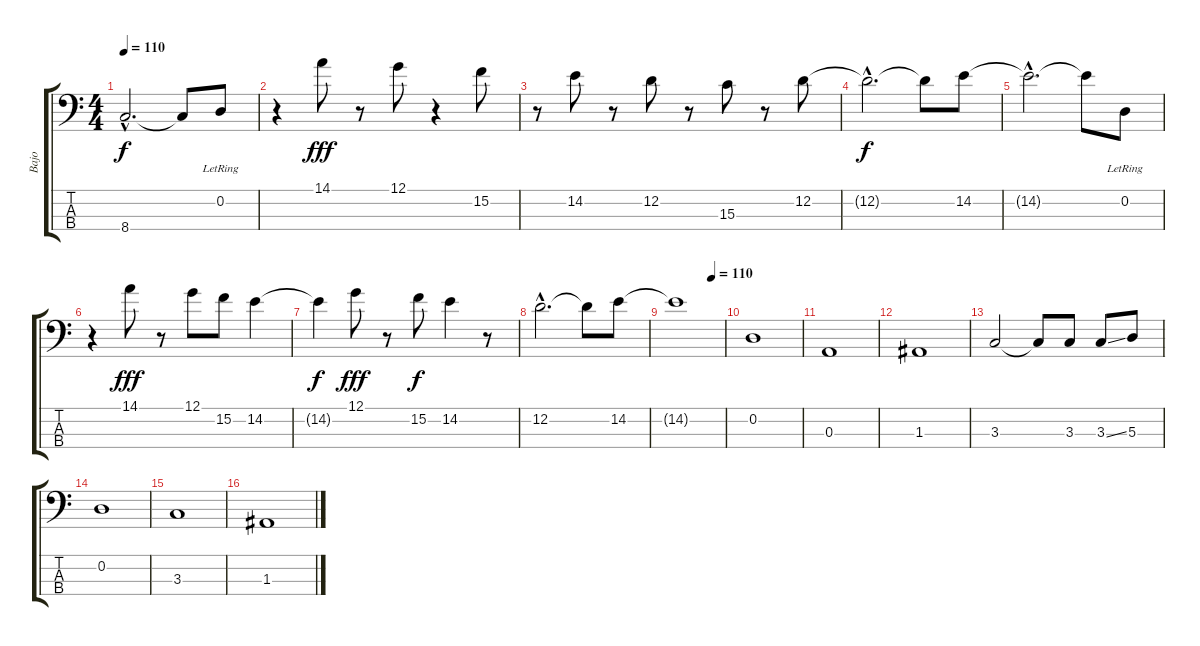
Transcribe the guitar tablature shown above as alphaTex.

\track ("Bajo" "Bajo") {instrument electricbassfinger}
\staff {score tabs}
\tuning (G2 D2 A1 E1) {hide}
\ts (4 4)
\tempo 110
\clef f4
\ks c
8.4{hac t}.2{d dy f} 8.4{t}.8 0.2{lr}.8 |
r.4 14.1.8{dy fff} r.8 12.1.8 r.4 15.2.8 |
r.8 14.2.8 r.8 12.2.8 r.8 15.3.8 r.8 12.2.8 |
12.2{hac t}.2{d dy f} 12.2{t}.8 14.2.8 |
14.2{hac t}.2{d} 14.2{t}.8 0.2{lr}.8 |
r.4 14.1.8{dy fff} r.8 12.1.8 15.2.8 14.2.4 |
14.2{t}.4{dy f} 12.1.8{dy fff} r.8 15.2.8{dy f} 14.2.4 r.8 |
12.2{hac}.2{d} 12.2{t}.8 14.2.8 |
\tempo (110 0.75)
14.2{t}.1 |
0.2.1 |
0.3.1 |
1.3.1 |
3.3.2 3.3{t}.8 3.3.8 3.3{ss}.8 5.3.8 |
0.2.1 |
3.3.1 |
1.3.1
